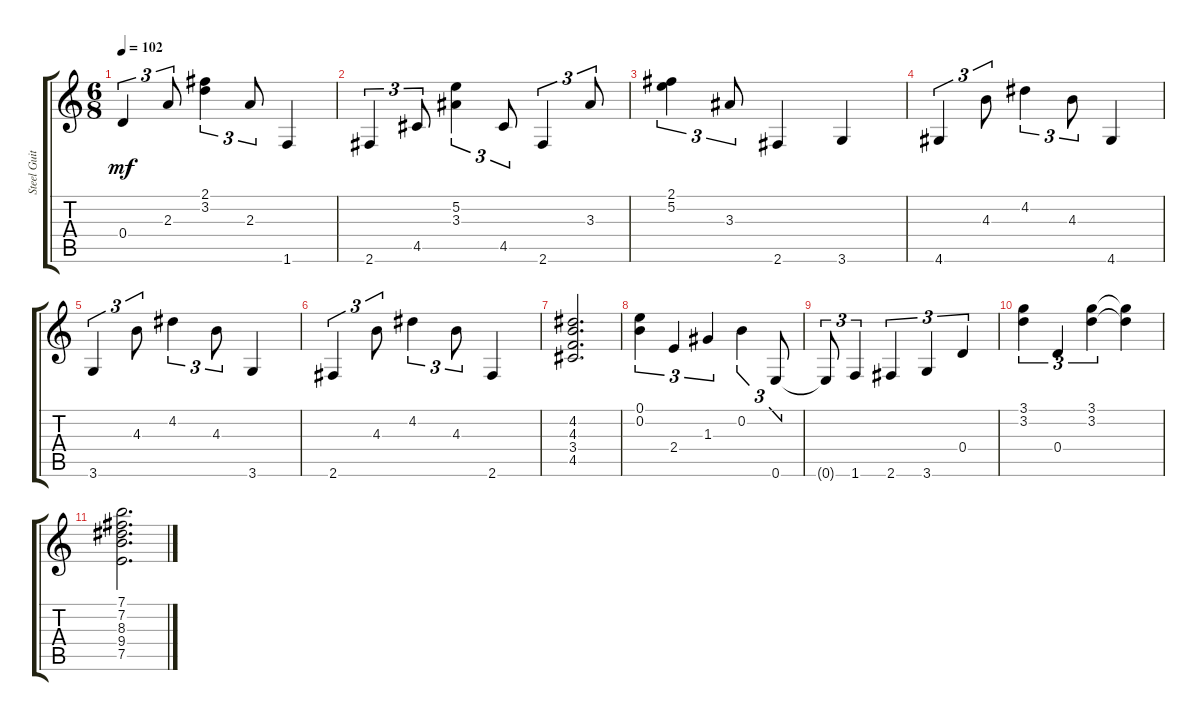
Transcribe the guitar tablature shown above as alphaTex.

\track ("Steel Guitar" "Steel Guit") {instrument acousticguitarsteel}
\staff {score tabs}
\tuning (E4 B3 G3 D3 A2 E2) {hide}
\ts (6 8)
\tempo 102
\clef g2
\ks c
0.4.4{tu (3 2) dy mf} 2.3.8{tu (3 2)} (2.1 3.2).4{tu (3 2)} 2.3.8{tu (3 2)} 1.6.4 |
2.6.4{tu (3 2)} 4.5.8{tu (3 2)} (5.2 3.3).4{tu (3 2)} 4.5.8{tu (3 2)} 2.6.4{tu (3 2)} 3.3.8{tu (3 2)} |
(2.1 5.2).4{tu (3 2)} 3.3.8{tu (3 2)} 2.6.4 3.6.4 |
4.6.4{tu (3 2)} 4.3.8{tu (3 2)} 4.2.4{tu (3 2)} 4.3.8{tu (3 2)} 4.6.4 |
3.6.4{tu (3 2)} 4.3.8{tu (3 2)} 4.2.4{tu (3 2)} 4.3.8{tu (3 2)} 3.6.4 |
2.6.4{tu (3 2)} 4.3.8{tu (3 2)} 4.2.4{tu (3 2)} 4.3.8{tu (3 2)} 2.6.4 |
(4.2 4.3 3.4 4.5).2{d} |
(0.1 0.2).4{tu (3 2)} 2.4.4{tu (3 2)} 1.3.4{tu (3 2)} 0.2.4{tu (3 2)} 0.6.8{tu (3 2)} |
0.6{t}.8{tu (3 2)} 1.6.4{tu (3 2)} 2.6.4{tu (3 2)} 3.6.4{tu (3 2)} 0.4.4{tu (3 2)} |
(3.1 3.2).4{tu (3 2)} 0.4.4{tu (3 2)} (3.1 3.2).4{tu (3 2)} (3.1{t} 3.2{t}).4 |
(7.1 7.2 8.3 9.4 7.5).2{d}
